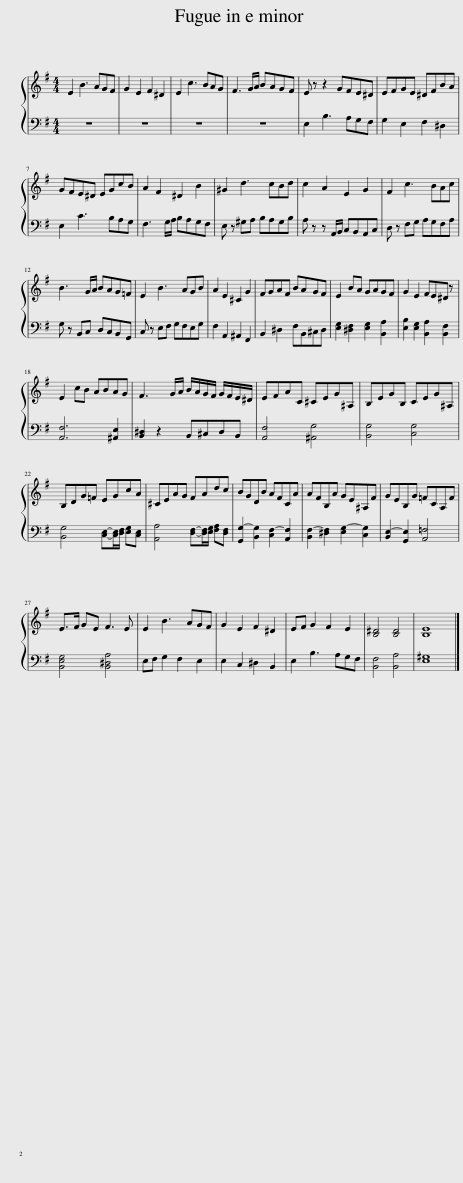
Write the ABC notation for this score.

X:1
%%score { 1 | 2 }
L:1/8
M:4/4
I:linebreak $
K:G
V:1 treble
V:2 bass
V:1
 E2 B3 AGF | G2 E2 F2 ^D2 | E2 c3 BAG | F3 G/A/ BAGF | E z z2 GFE^D | %5
 EFGE ^DFBA |$ GFE^D EGcB | A2 F2 ^D2 B2 | ^G2 d3 cBd | c2 A2 E2 G2 | %10
 F2 c3 BAc |$ B3 G/A/ BAG=F | E2 B3 AGB | A2 E2 ^C2 G2 | FGAF BAGF | %15
 E2 BA GAGF | G2 E2 FE^D z |$ E2 cB ABAG | F3 G/A/ B/A/G/F/ G/F/E/^D/ | EFAC ^CEG^A, | %20
 B,EGB, CEG^A, |$ B,DG=F EGcA | ^CEAG FAdc | BGDB AFCA | AFB,A GE^A,F | %25
 GEB,G =FCA,F |$ E>F GE F3 E | E2 B3 AGF | G2 E2 F2 ^D2 | EF G2 F2 E2 | %30
 [B,^D]4 [B,D]4 | [B,E]8 |] %32
V:2
 z8 | z8 | z8 | z8 | E,2 B,3 A,G,F, | %5
 G,2 E,2 F,2 ^D,2 |$ E,2 C3 B,A,G, | F,3 G,/A,/ B,A,G,F, | E, z ^G,A, B,A,G,B, | A, z z A,,/B,,/ C,B,,A,,C, | %10
 D, z F,G, A,G,F,A, |$ G, z B,,C, D,C,B,,G,, | C, z E,F, G,F,E,G, | F,2 A,,2 ^A,,2 F,,2 | B,,2 ^D,2 F,B,,^C,D, | %15
 [E,G,]2 [^D,F,]2 [E,G,]2 [B,,A,]2 | [E,B,]2 [E,G,]2 [B,,A,]2 [B,,F,]2 |$ [A,,F,]6 [^A,,E,]2 | [B,,^D,]2 z2 B,,^C,D,B,, | [A,,F,]4 [^A,,G,]4 | %20
 [B,,G,]4 [C,G,]4 |$ [B,,G,]4 [C,E,]-[C,E,]/[D,F,]/ [E,G,][C,E,] | [A,,A,]4 [D,F,]-[D,F,]/[E,G,]/ [F,A,][D,F,] | [G,,G,-]2 [B,,G,]2 [C,F,-]2 [A,,F,]2 | [B,,F,-]2 [^D,F,]2 [E,G,-]2 [C,G,]2 | %25
 [B,,E,-]2 [G,,E,]2 [A,,=F,]4 |$ [B,,E,G,]4 [B,,^D,A,]4 | E,F, G,2 F,2 E,2 | E,2 C,2 ^D,2 B,,2 | E,2 B,3 A,G,F, | %30
 [B,,F,]4 [B,,A,]4 | [E,^G,]8 |] %32
